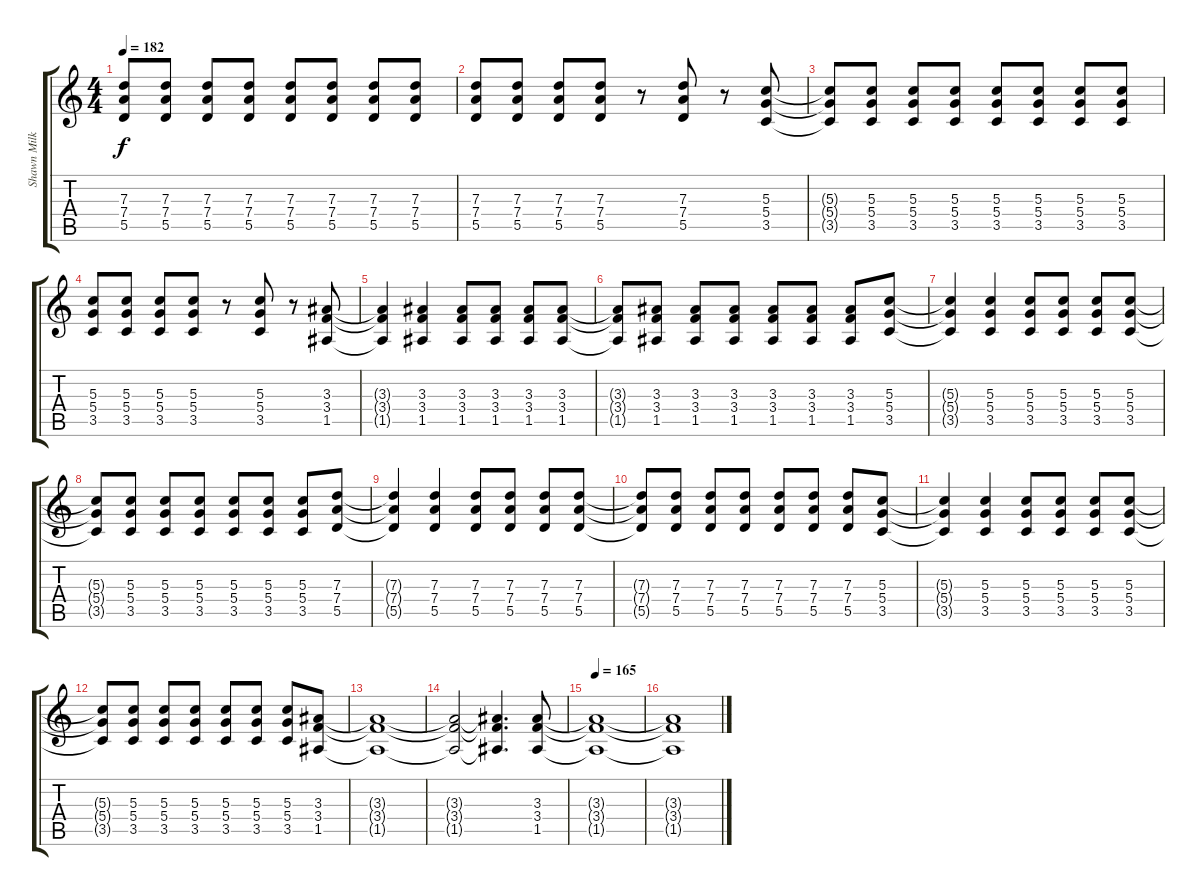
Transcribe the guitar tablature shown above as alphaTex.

\track ("Shawn Milke - Guitar" "Shawn Milk") {instrument distortionguitar}
\staff {score tabs}
\tuning (E4 B3 G3 D3 A2 D2) {hide}
\ts (4 4)
\tempo 182
\clef g2
\ks c
(7.3{t} 7.4{t} 5.5{t}).8{dy f} (7.3 7.4 5.5).8 (7.3 7.4 5.5).8 (7.3 7.4 5.5).8 (7.3 7.4 5.5).8 (7.3 7.4 5.5).8 (7.3 7.4 5.5).8 (7.3 7.4 5.5).8 |
(7.3 7.4 5.5).8 (7.3 7.4 5.5).8 (7.3 7.4 5.5).8 (7.3 7.4 5.5).8 r.8 (7.3 7.4 5.5).8 r.8 (5.3 5.4 3.5).8 |
(5.3{t} 5.4{t} 3.5{t}).8 (5.3 5.4 3.5).8 (5.3 5.4 3.5).8 (5.3 5.4 3.5).8 (5.3 5.4 3.5).8 (5.3 5.4 3.5).8 (5.3 5.4 3.5).8 (5.3 5.4 3.5).8 |
(5.3 5.4 3.5).8 (5.3 5.4 3.5).8 (5.3 5.4 3.5).8 (5.3 5.4 3.5).8 r.8 (5.3 5.4 3.5).8 r.8 (3.3 3.4 1.5).8 |
(3.3{t} 3.4{t} 1.5{t}).4 (3.3 3.4 1.5).4 (3.3 3.4 1.5).8 (3.3 3.4 1.5).8 (3.3 3.4 1.5).8 (3.3 3.4 1.5).8 |
(3.3{t} 3.4{t} 1.5{t}).8 (3.3 3.4 1.5).8 (3.3 3.4 1.5).8 (3.3 3.4 1.5).8 (3.3 3.4 1.5).8 (3.3 3.4 1.5).8 (3.3 3.4 1.5).8 (5.3 5.4 3.5).8 |
(5.3{t} 5.4{t} 3.5{t}).4 (5.3 5.4 3.5).4 (5.3 5.4 3.5).8 (5.3 5.4 3.5).8 (5.3 5.4 3.5).8 (5.3 5.4 3.5).8 |
(5.3{t} 5.4{t} 3.5{t}).8 (5.3 5.4 3.5).8 (5.3 5.4 3.5).8 (5.3 5.4 3.5).8 (5.3 5.4 3.5).8 (5.3 5.4 3.5).8 (5.3 5.4 3.5).8 (7.3 7.4 5.5).8 |
(7.3{t} 7.4{t} 5.5{t}).4 (7.3 7.4 5.5).4 (7.3 7.4 5.5).8 (7.3 7.4 5.5).8 (7.3 7.4 5.5).8 (7.3 7.4 5.5).8 |
(7.3{t} 7.4{t} 5.5{t}).8 (7.3 7.4 5.5).8 (7.3 7.4 5.5).8 (7.3 7.4 5.5).8 (7.3 7.4 5.5).8 (7.3 7.4 5.5).8 (7.3 7.4 5.5).8 (5.3 5.4 3.5).8 |
(5.3{t} 5.4{t} 3.5{t}).4 (5.3 5.4 3.5).4 (5.3 5.4 3.5).8 (5.3 5.4 3.5).8 (5.3 5.4 3.5).8 (5.3 5.4 3.5).8 |
(5.3{t} 5.4{t} 3.5{t}).8 (5.3 5.4 3.5).8 (5.3 5.4 3.5).8 (5.3 5.4 3.5).8 (5.3 5.4 3.5).8 (5.3 5.4 3.5).8 (5.3 5.4 3.5).8 (3.3 3.4 1.5).8 |
(3.3{t} 3.4{t} 1.5{t}).1 |
(3.3{t} 3.4{t} 1.5{t}).2 (3.3{t} 3.4{t} 1.5{t}).4{d} (3.3 3.4 1.5).8 |
\tempo 165
(3.3{t} 3.4{t} 1.5{t}).1{volume 8} |
(3.3{t} 3.4{t} 1.5{t}).1
